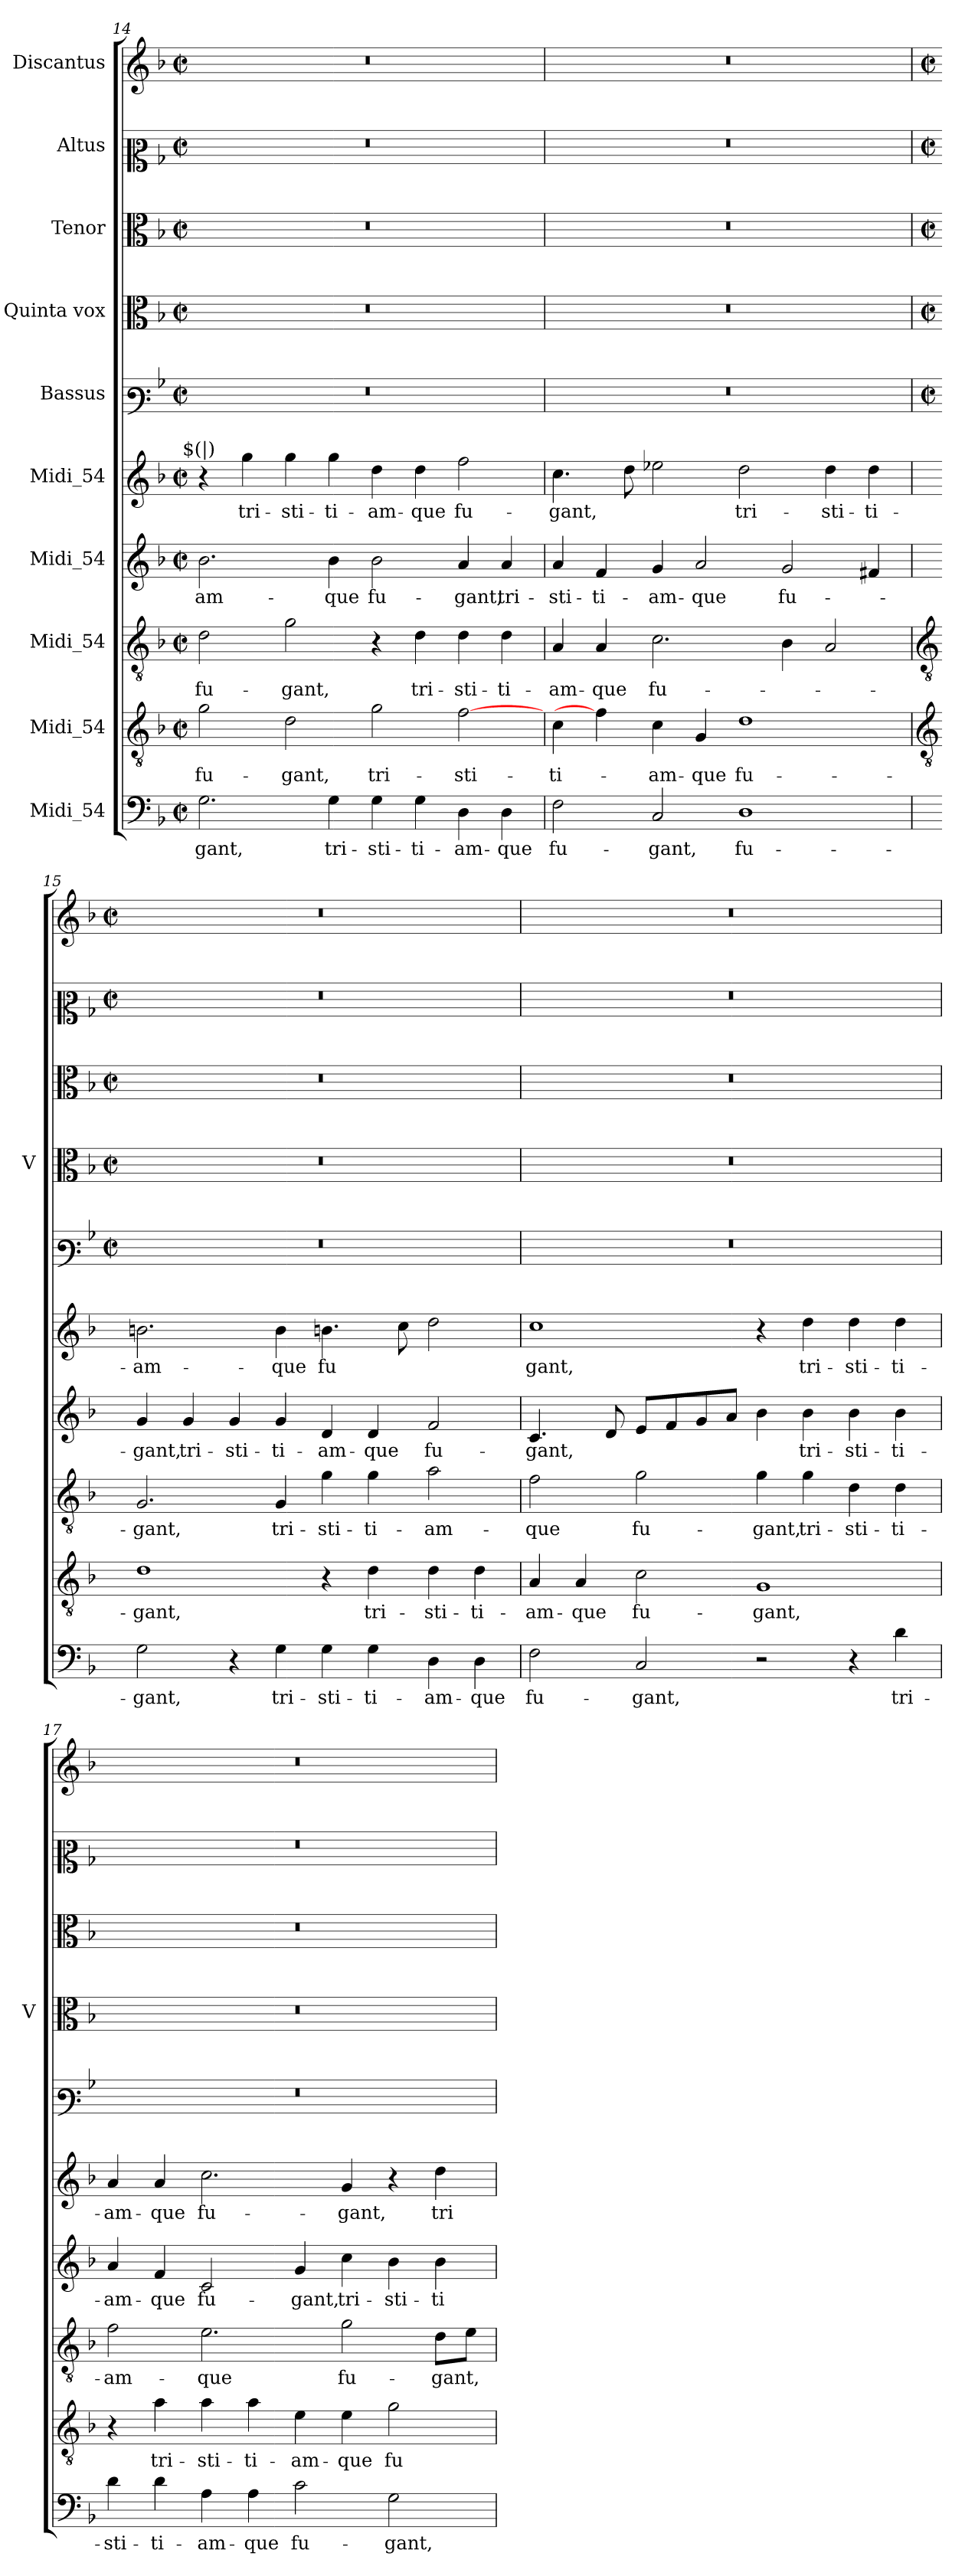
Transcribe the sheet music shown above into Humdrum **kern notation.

**kern	**text	**kern	**text	**kern	**text	**kern	**text	**kern	**text	**kern	**kern	**kern	**kern	**kern
*part10	*part10	*part9	*part9	*part8	*part8	*part7	*part7	*part6	*part6	*part5	*part4	*part3	*part2	*part1
*staff10	*staff10	*staff9	*staff9	*staff8	*staff8	*staff7	*staff7	*staff6	*staff6	*staff5	*staff4	*staff3	*staff2	*staff1
*I"Midi_54	*	*I"Midi_54	*	*I"Midi_54	*	*I"Midi_54	*	*I"Midi_54	*	*I"Bassus	*I"Quinta vox	*I"Tenor	*I"Altus	*I"Discantus
*	*	*	*	*	*	*	*	*	*	*	*I'V	*	*	*
*clefF4	*	*clefGv2	*	*clefGv2	*	*clefG2	*	*clefG2	*	*clefF3	*clefC3	*clefC3	*clefC2	*clefG2
*k[b-]	*	*k[b-]	*	*k[b-]	*	*k[b-]	*	*k[b-]	*	*k[b-]	*k[b-]	*k[b-]	*k[b-]	*k[b-]
*F:	*	*F:	*	*F:	*	*F:	*	*F:	*	*F:	*F:	*F:	*F:	*F:
*M4/2	*	*M4/2	*	*M4/2	*	*M4/2	*	*M4/2	*	*M4/2	*M4/2	*M4/2	*M4/2	*M4/2
*met(c|)	*	*met(c|)	*	*met(c|)	*	*met(c|)	*	*met(c|)	*	*met(c|)	*met(c|)	*met(c|)	*met(c|)	*met(c|)
=14	=14	=14	=14	=14	=14	=14	=14	=14	=14	=14	=14	=14	=14	=14
!	!	!	!	!	!	!	!	!LO:TX:a:cj:t=$(|)	!	!	!	!	!	!
!	!LO:LY:b	!	!LO:LY:b	!	!LO:LY:b	!	!LO:LY:b	!	!	!	!	!	!	!
2.G	-gant,	2g	fu-	2d	fu-	2.b-	-am-	4r	.	0r	0r	0r	0r	0r
!	!	!	!	!	!	!	!	!	!LO:LY:b	!	!	!	!	!
.	.	.	.	.	.	.	.	4gg	tri-	.	.	.	.	.
!	!	!	!LO:LY:b	!	!LO:LY:b	!	!	!	!LO:LY:b	!	!	!	!	!
.	.	2d	-gant,	2g	-gant,	.	.	4gg	-sti-	.	.	.	.	.
!	!LO:LY:b	!	!	!	!	!	!LO:LY:b	!	!LO:LY:b	!	!	!	!	!
4G	tri-	.	.	.	.	4b-	-que	4gg	-ti-	.	.	.	.	.
!	!LO:LY:b	!	!LO:LY:b	!	!	!	!LO:LY:b	!	!LO:LY:b	!	!	!	!	!
4G	-sti-	2g	tri-	4r	.	2b-	fu-	4dd	-am-	.	.	.	.	.
!	!LO:LY:b	!	!	!	!LO:LY:b	!	!	!	!LO:LY:b	!	!	!	!	!
4G	-ti-	.	.	4d	tri-	.	.	4dd	-que	.	.	.	.	.
!	!LO:LY:b	!	!LO:LY:b	!	!LO:LY:b	!	!LO:LY:b	!	!LO:LY:b	!	!	!	!	!
4D	-am-	[2f	-sti-	4d	-sti-	4a	-gant,	2ff	fu-	.	.	.	.	.
!	!LO:LY:b	!	!	!	!LO:LY:b	!	!LO:LY:b	!	!	!	!	!	!	!
4D	-que	.	.	4d	-ti-	4a	tri-	.	.	.	.	.	.	.
=14	=14	=14	=14	=14	=14	=14	=14	=14	=14	=14	=14	=14	=14	=14
!	!LO:LY:b	!	!LO:LY:b	!	!LO:LY:b	!	!LO:LY:b	!	!LO:LY:b	!	!	!	!	!
2F	fu-	4c	-ti-	4A	-am-	4a	-sti-	4.cc	-gant,	0r	0r	0r	0r	0r
!	!	!	!	!	!LO:LY:b	!	!LO:LY:b	!	!	!	!	!	!	!
.	.	4f]	.	4A	-que	4f	-ti-	.	.	.	.	.	.	.
.	.	.	.	.	.	.	.	8dd	.	.	.	.	.	.
!	!LO:LY:b	!	!LO:LY:b	!	!LO:LY:b	!	!LO:LY:b	!	!	!	!	!	!	!
2C	-gant,	4c	-am-	2.c	fu-	4g	-am-	2ee-X	.	.	.	.	.	.
!	!	!	!LO:LY:b	!	!	!	!LO:LY:b	!	!	!	!	!	!	!
.	.	4G	-que	.	.	2a	-que	.	.	.	.	.	.	.
!	!LO:LY:b	!	!LO:LY:b	!	!	!	!	!	!LO:LY:b	!	!	!	!	!
1D	fu-	1d	fu-	.	.	.	.	2dd	tri-	.	.	.	.	.
!	!	!	!	!	!	!	!LO:LY:b	!	!	!	!	!	!	!
.	.	.	.	4B-	.	2g	fu-	.	.	.	.	.	.	.
!	!	!	!	!	!	!	!	!	!LO:LY:b	!	!	!	!	!
.	.	.	.	2A	.	.	.	4dd	-sti-	.	.	.	.	.
!	!	!	!	!	!	!	!	!	!LO:LY:b	!	!	!	!	!
.	.	.	.	.	.	4f#X	.	4dd	-ti-	.	.	.	.	.
!!LO:LB:g=z
=15	=15	=15	=15	=15	=15	=15	=15	=15	=15	=15	=15	=15	=15	=15
*	*	*clefGv2	*	*clefGv2	*	*	*	*	*	*	*	*	*	*
*	*	*	*	*	*	*	*	*	*	*M4/2	*M4/2	*M4/2	*M4/2	*M4/2
*	*	*	*	*	*	*	*	*	*	*met(c|)	*met(c|)	*met(c|)	*met(c|)	*met(c|)
!	!LO:LY:b	!	!LO:LY:b	!	!LO:LY:b	!	!LO:LY:b	!	!LO:LY:b	!	!	!	!	!
2G	-gant,	1d	-gant,	2.G	-gant,	4g	-gant,	2.b	-am-	0r	0r	0r	0r	0r
!	!	!	!	!	!	!	!LO:LY:b	!	!	!	!	!	!	!
.	.	.	.	.	.	4g	tri-	.	.	.	.	.	.	.
!	!	!	!	!	!	!	!LO:LY:b	!	!	!	!	!	!	!
4r	.	.	.	.	.	4g	-sti-	.	.	.	.	.	.	.
!	!LO:LY:b	!	!	!	!LO:LY:b	!	!LO:LY:b	!	!LO:LY:b	!	!	!	!	!
4G	tri-	.	.	4G	tri-	4g	-ti-	4b	-que	.	.	.	.	.
!	!LO:LY:b	!	!	!	!LO:LY:b	!	!LO:LY:b	!	!LO:LY:b	!	!	!	!	!
4G	-sti-	4r	.	4g	-sti-	4d	-am-	4.bn	fu	.	.	.	.	.
!	!LO:LY:b	!	!LO:LY:b	!	!LO:LY:b	!	!LO:LY:b	!	!	!	!	!	!	!
4G	-ti-	4d	tri-	4g	-ti-	4d	-que	.	.	.	.	.	.	.
!	!	!	!	!	!	!	!	!	!LO:LY:b	!	!	!	!	!
.	.	.	.	.	.	.	.	8cc	-	.	.	.	.	.
!	!LO:LY:b	!	!LO:LY:b	!	!LO:LY:b	!	!LO:LY:b	!	!	!	!	!	!	!
4D	-am-	4d	-sti-	2a	-am-	2f	fu-	2dd	.	.	.	.	.	.
!	!LO:LY:b	!	!LO:LY:b	!	!	!	!	!	!	!	!	!	!	!
4D	-que	4d	-ti-	.	.	.	.	.	.	.	.	.	.	.
=16	=16	=16	=16	=16	=16	=16	=16	=16	=16	=16	=16	=16	=16	=16
!	!LO:LY:b	!	!LO:LY:b	!	!LO:LY:b	!	!LO:LY:b	!	!LO:LY:b	!	!	!	!	!
2F	fu-	4A	-am-	2f	-que	4.c	-gant,	1cc	gant,	0r	0r	0r	0r	0r
!	!	!	!LO:LY:b	!	!	!	!	!	!	!	!	!	!	!
.	.	4A	-que	.	.	.	.	.	.	.	.	.	.	.
.	.	.	.	.	.	8d	.	.	.	.	.	.	.	.
!	!LO:LY:b	!	!LO:LY:b	!	!LO:LY:b	!	!	!	!	!	!	!	!	!
2C	-gant,	2c	fu-	2g	fu-	8eL	.	.	.	.	.	.	.	.
.	.	.	.	.	.	8f	.	.	.	.	.	.	.	.
.	.	.	.	.	.	8g	.	.	.	.	.	.	.	.
.	.	.	.	.	.	8aJ	.	.	.	.	.	.	.	.
!	!	!	!LO:LY:b	!	!LO:LY:b	!	!	!	!	!	!	!	!	!
2r	.	1G	-gant,	4g	-gant,	4b-	.	4r	.	.	.	.	.	.
!	!	!	!	!	!LO:LY:b	!	!LO:LY:b	!	!LO:LY:b	!	!	!	!	!
.	.	.	.	4g	tri-	4b-	tri-	4dd	tri-	.	.	.	.	.
!	!	!	!	!	!LO:LY:b	!	!LO:LY:b	!	!LO:LY:b	!	!	!	!	!
4r	.	.	.	4d	-sti-	4b-	-sti-	4dd	-sti-	.	.	.	.	.
!	!LO:LY:b	!	!	!	!LO:LY:b	!	!LO:LY:b	!	!LO:LY:b	!	!	!	!	!
4d	tri-	.	.	4d	-ti-	4b-	-ti-	4dd	-ti-	.	.	.	.	.
=17	=17	=17	=17	=17	=17	=17	=17	=17	=17	=17	=17	=17	=17	=17
!	!LO:LY:b	!	!	!	!LO:LY:b	!	!LO:LY:b	!	!LO:LY:b	!	!	!	!	!
4d	-sti-	4r	.	2f	-am-	4a	-am-	4a	-am-	0r	0r	0r	0r	0r
!	!LO:LY:b	!	!LO:LY:b	!	!	!	!LO:LY:b	!	!LO:LY:b	!	!	!	!	!
4d	-ti-	4a	tri-	.	.	4f	-que	4a	-que	.	.	.	.	.
!	!LO:LY:b	!	!LO:LY:b	!	!LO:LY:b	!	!LO:LY:b	!	!LO:LY:b	!	!	!	!	!
4A	-am-	4a	-sti-	2.e	-que	2c	fu-	2.cc	fu-	.	.	.	.	.
!	!LO:LY:b	!	!LO:LY:b	!	!	!	!	!	!	!	!	!	!	!
4A	-que	4a	-ti-	.	.	.	.	.	.	.	.	.	.	.
!	!LO:LY:b	!	!LO:LY:b	!	!	!	!LO:LY:b	!	!	!	!	!	!	!
2c	fu-	4e	-am-	.	.	4g	-gant,	.	.	.	.	.	.	.
!	!	!	!LO:LY:b	!	!LO:LY:b	!	!LO:LY:b	!	!LO:LY:b	!	!	!	!	!
.	.	4e	-que	2g	fu-	4cc	tri-	4g	-gant,	.	.	.	.	.
!	!LO:LY:b	!	!LO:LY:b	!	!	!	!LO:LY:b	!	!	!	!	!	!	!
2G	-gant,	2g	fu-	.	.	4b-	-sti-	4r	.	.	.	.	.	.
!	!	!	!	!	!LO:LY:b	!	!LO:LY:b	!	!LO:LY:b	!	!	!	!	!
.	.	.	.	8dL	-gant,	4b-	-ti-	4dd	tri-	.	.	.	.	.
.	.	.	.	8eJ	.	.	.	.	.	.	.	.	.	.
=	=	=	=	=	=	=	=	=	=	=	=	=	=	=
*-	*-	*-	*-	*-	*-	*-	*-	*-	*-	*-	*-	*-	*-	*-
